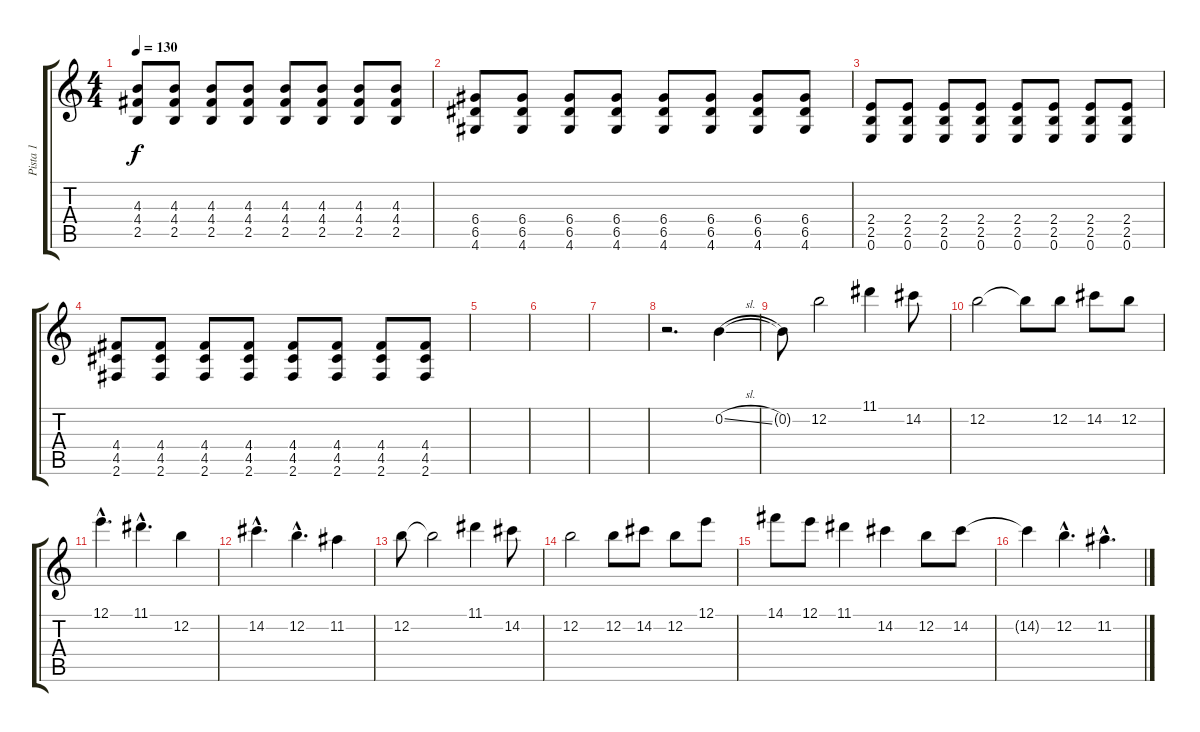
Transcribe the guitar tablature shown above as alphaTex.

\track ("Pista 1" "Pista 1") {instrument distortionguitar}
\staff {score tabs}
\tuning (E4 B3 G3 D3 A2 E2) {hide}
\ts (4 4)
\tempo 130
\clef g2
\ks c
(4.3 4.4 2.5).8{dy f} (4.3 4.4 2.5).8 (4.3 4.4 2.5).8 (4.3 4.4 2.5).8 (4.3 4.4 2.5).8 (4.3 4.4 2.5).8 (4.3 4.4 2.5).8 (4.3 4.4 2.5).8 |
(6.4 6.5 4.6).8 (6.4 6.5 4.6).8 (6.4 6.5 4.6).8 (6.4 6.5 4.6).8 (6.4 6.5 4.6).8 (6.4 6.5 4.6).8 (6.4 6.5 4.6).8 (6.4 6.5 4.6).8 |
(2.4 2.5 0.6).8 (2.4 2.5 0.6).8 (2.4 2.5 0.6).8 (2.4 2.5 0.6).8 (2.4 2.5 0.6).8 (2.4 2.5 0.6).8 (2.4 2.5 0.6).8 (2.4 2.5 0.6).8 |
(4.4 4.5 2.6).8 (4.4 4.5 2.6).8 (4.4 4.5 2.6).8 (4.4 4.5 2.6).8 (4.4 4.5 2.6).8 (4.4 4.5 2.6).8 (4.4 4.5 2.6).8 (4.4 4.5 2.6).8 |
|
|
|
r.2{d} 0.2{sl}.4 |
0.2{t}.8 12.2.2 11.1.4 14.2.8 |
12.2.2 12.2{t}.8 12.2.8 14.2.8 12.2.8 |
12.1{hac}.4{d} 11.1{hac}.4{d} 12.2.4 |
14.2{hac}.4{d} 12.2{hac}.4{d} 11.2.4 |
12.2.8 12.2{t}.2 11.1.4 14.2.8 |
12.2.2 12.2.8 14.2.8 12.2.8 12.1.8 |
14.1.8 12.1.8 11.1.4 14.2.4 12.2.8 14.2.8 |
14.2{t}.4 12.2{hac}.4{d} 11.2{hac}.4{d}
